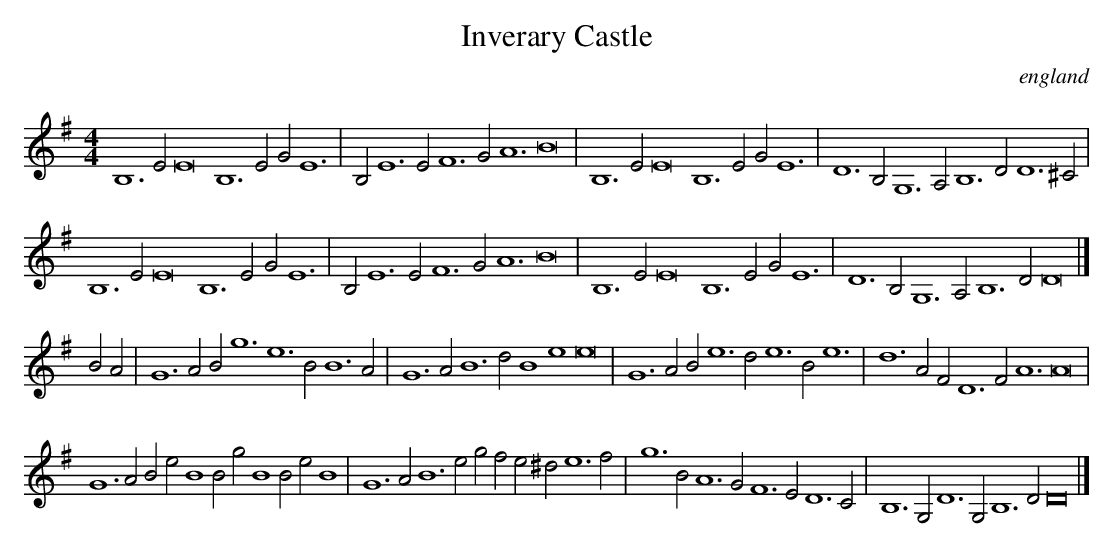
X:1
T:Inverary Castle
O:england
M:4/4
L:1/1
K:Eminor
B,>E E2 B,>EG<E|B,<EE<F G<A B2|B,>E E2 B,>EG<E|D>B,G,>A, B,>DD>^C|
B,>E E2 B,>EG<E|B,<EE<F G<A B2|B,>E E2 B,>EG<E|D>B,G,>A, B,>D D2|]
B/A/|G>AB<g e>BB>A|G>AB>d Be e2|G>AB<e d<eB<e|d>AF<D F<A A2|
G>A B/e/B B/g/B B/e/B|G>AB>e g/f/e/^d/ e>f|g>BA>G F>ED>C|\
B,>G,D>G, B,>D D2|]
